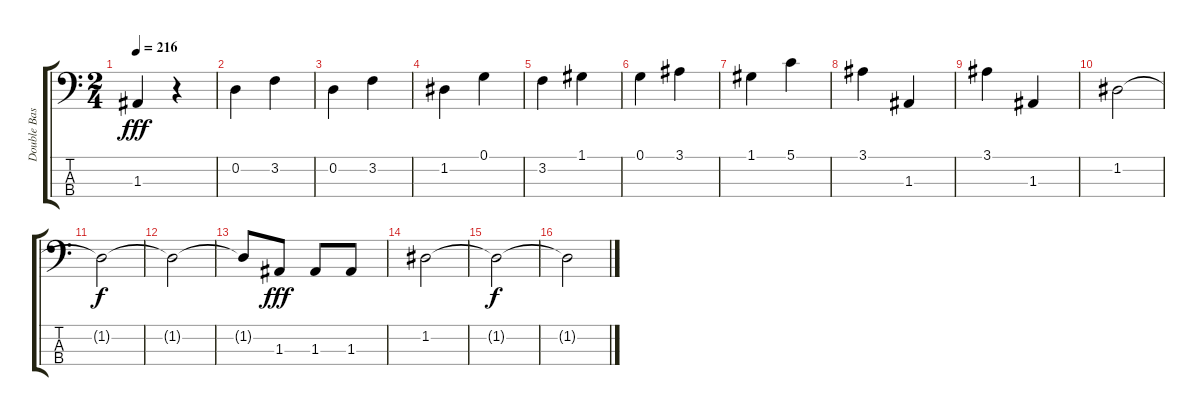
\track ("Double Bass" "Double Bas") {instrument contrabass}
\staff {score tabs}
\tuning (G2 D2 A1 E1) {hide}
\ts (2 4)
\tempo 216
\clef f4
\ks c
1.3.4{dy fff} r.4 |
0.2.4 3.2.4 |
0.2.4 3.2.4 |
1.2.4 0.1.4 |
3.2.4 1.1.4 |
0.1.4 3.1.4 |
1.1.4 5.1.4 |
3.1.4 1.3.4 |
3.1.4 1.3.4 |
1.2.2 |
1.2{t}.2{dy f} |
1.2{t}.2 |
1.2{t}.8 1.3.8{dy fff} 1.3.8 1.3.8 |
1.2.2 |
1.2{t}.2{dy f} |
1.2{t}.2
